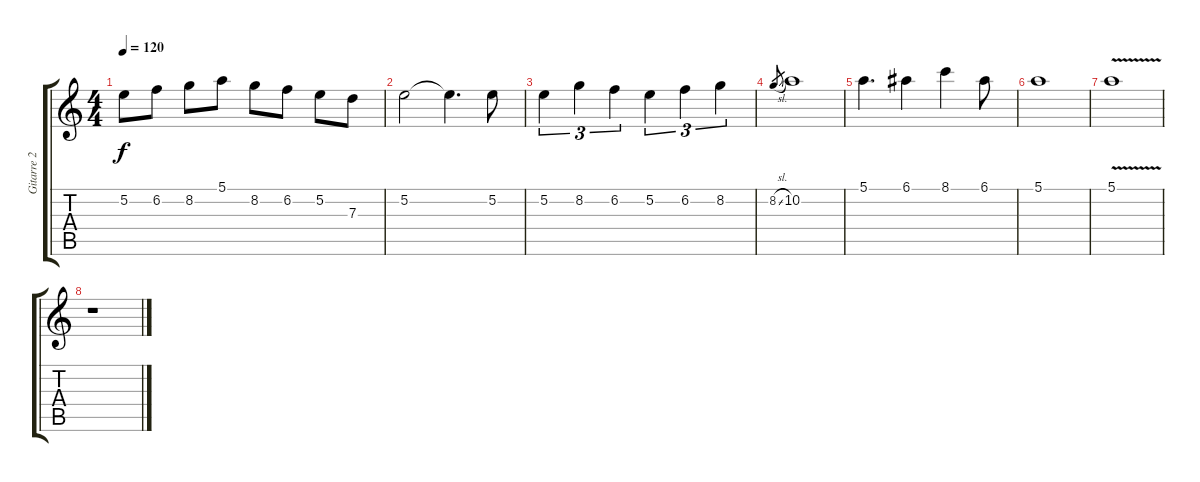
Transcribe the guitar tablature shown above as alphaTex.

\track ("Gitarre 2" "Gitarre 2") {instrument acousticguitarsteel}
\staff {score tabs}
\tuning (E4 B3 G3 D3 A2 E2) {hide}
\ts (4 4)
\tempo 120
\clef g2
\ks c
5.2.8{dy f} 6.2.8 8.2.8 5.1.8 8.2.8 6.2.8 5.2.8 7.3.8 |
5.2.2 5.2{t}.4{d} 5.2.8 |
5.2.4{tu (3 2)} 8.2.4{tu (3 2)} 6.2.4{tu (3 2)} 5.2.4{tu (3 2)} 6.2.4{tu (3 2)} 8.2.4{tu (3 2)} |
8.2{sl}.8{gr} 10.2.1 |
5.1.4{d} 6.1.4 8.1.4 6.1.8 |
5.1.1 |
5.1{v}.1{volume 3} |
r.1
